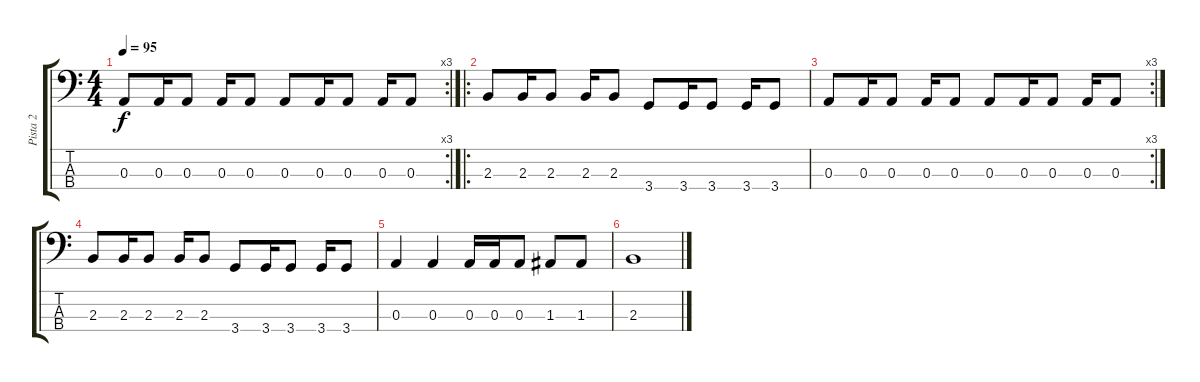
\track ("Pista 2" "Pista 2") {instrument electricbassfinger}
\staff {score tabs}
\tuning (G2 D2 A1 E1) {hide}
\rc 3
\ts (4 4)
\tempo 95
\clef f4
\ks c
0.3.8{dy f} 0.3.16 0.3.8 0.3.16 0.3.8 0.3.8 0.3.16 0.3.8 0.3.16 0.3.8 |
\ro
2.3.8 2.3.16 2.3.8 2.3.16 2.3.8 3.4.8 3.4.16 3.4.8 3.4.16 3.4.8 |
\rc 3
0.3.8 0.3.16 0.3.8 0.3.16 0.3.8 0.3.8 0.3.16 0.3.8 0.3.16 0.3.8 |
2.3.8 2.3.16 2.3.8 2.3.16 2.3.8 3.4.8 3.4.16 3.4.8 3.4.16 3.4.8 |
0.3.4 0.3.4 0.3.16 0.3.16 0.3.8 1.3.8 1.3.8 |
2.3.1
